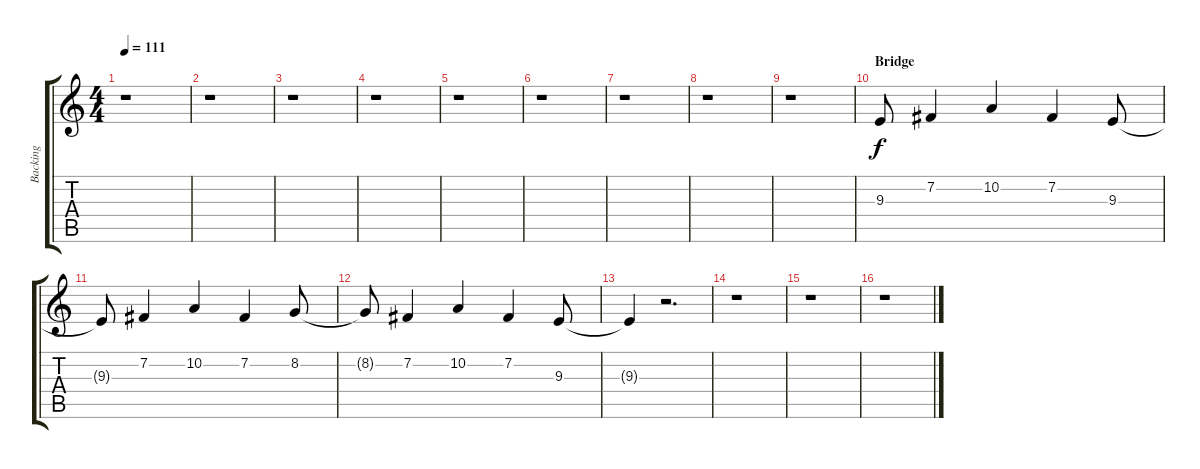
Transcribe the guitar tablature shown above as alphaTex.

\track ("Backing" "Backing") {instrument altosax}
\staff {score tabs}
\tuning (E4 B3 G3 D3 A2 E2) {hide}
\ts (4 4)
\tempo 111
\clef g2
\ks c
r.1{dy f} |
r.1 |
r.1 |
r.1 |
r.1 |
r.1 |
r.1 |
r.1 |
r.1 |
\section ("" "Bridge")
9.3.8 7.2.4 10.2.4 7.2.4 9.3.8 |
9.3{t}.8 7.2.4 10.2.4 7.2.4 8.2.8 |
8.2{t}.8 7.2.4 10.2.4 7.2.4 9.3.8 |
9.3{t}.4 r.2{d} |
r.1 |
r.1 |
r.1
